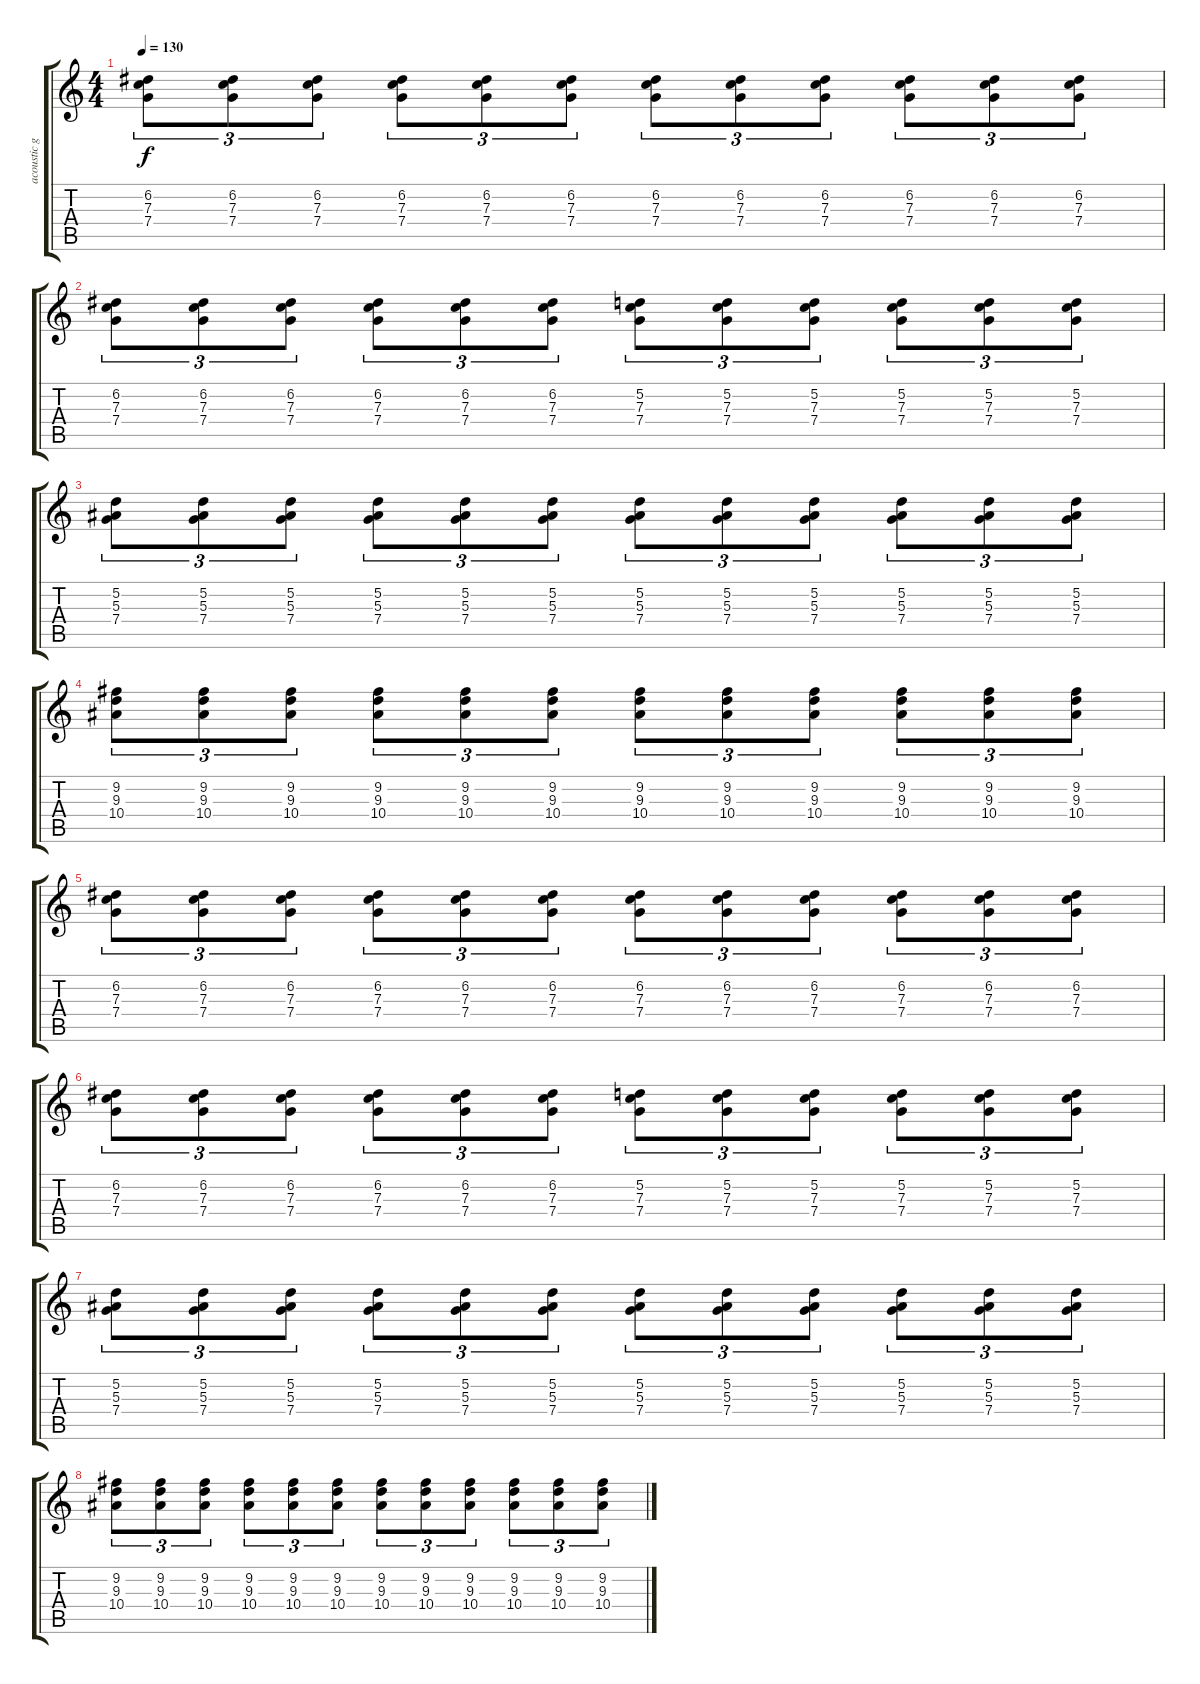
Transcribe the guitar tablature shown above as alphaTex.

\track ("acoustic guitar" "acoustic g") {instrument acousticguitarsteel}
\staff {score tabs}
\tuning (D4 A3 F3 C3 G2 C2) {hide}
\ts (4 4)
\tempo 130
\clef g2
\ks c
(6.2 7.3 7.4).8{tu (3 2) dy f} (6.2 7.3 7.4).8{tu (3 2)} (6.2 7.3 7.4).8{tu (3 2)} (6.2 7.3 7.4).8{tu (3 2)} (6.2 7.3 7.4).8{tu (3 2)} (6.2 7.3 7.4).8{tu (3 2)} (6.2 7.3 7.4).8{tu (3 2)} (6.2 7.3 7.4).8{tu (3 2)} (6.2 7.3 7.4).8{tu (3 2)} (6.2 7.3 7.4).8{tu (3 2)} (6.2 7.3 7.4).8{tu (3 2)} (6.2 7.3 7.4).8{tu (3 2)} |
(6.2 7.3 7.4).8{tu (3 2)} (6.2 7.3 7.4).8{tu (3 2)} (6.2 7.3 7.4).8{tu (3 2)} (6.2 7.3 7.4).8{tu (3 2)} (6.2 7.3 7.4).8{tu (3 2)} (6.2 7.3 7.4).8{tu (3 2)} (5.2 7.3 7.4).8{tu (3 2)} (5.2 7.3 7.4).8{tu (3 2)} (5.2 7.3 7.4).8{tu (3 2)} (5.2 7.3 7.4).8{tu (3 2)} (5.2 7.3 7.4).8{tu (3 2)} (5.2 7.3 7.4).8{tu (3 2)} |
(5.2 5.3 7.4).8{tu (3 2)} (5.2 5.3 7.4).8{tu (3 2)} (5.2 5.3 7.4).8{tu (3 2)} (5.2 5.3 7.4).8{tu (3 2)} (5.2 5.3 7.4).8{tu (3 2)} (5.2 5.3 7.4).8{tu (3 2)} (5.2 5.3 7.4).8{tu (3 2)} (5.2 5.3 7.4).8{tu (3 2)} (5.2 5.3 7.4).8{tu (3 2)} (5.2 5.3 7.4).8{tu (3 2)} (5.2 5.3 7.4).8{tu (3 2)} (5.2 5.3 7.4).8{tu (3 2)} |
(9.2 9.3 10.4).8{tu (3 2)} (9.2 9.3 10.4).8{tu (3 2)} (9.2 9.3 10.4).8{tu (3 2)} (9.2 9.3 10.4).8{tu (3 2)} (9.2 9.3 10.4).8{tu (3 2)} (9.2 9.3 10.4).8{tu (3 2)} (9.2 9.3 10.4).8{tu (3 2)} (9.2 9.3 10.4).8{tu (3 2)} (9.2 9.3 10.4).8{tu (3 2)} (9.2 9.3 10.4).8{tu (3 2)} (9.2 9.3 10.4).8{tu (3 2)} (9.2 9.3 10.4).8{tu (3 2)} |
(6.2 7.3 7.4).8{tu (3 2)} (6.2 7.3 7.4).8{tu (3 2)} (6.2 7.3 7.4).8{tu (3 2)} (6.2 7.3 7.4).8{tu (3 2)} (6.2 7.3 7.4).8{tu (3 2)} (6.2 7.3 7.4).8{tu (3 2)} (6.2 7.3 7.4).8{tu (3 2)} (6.2 7.3 7.4).8{tu (3 2)} (6.2 7.3 7.4).8{tu (3 2)} (6.2 7.3 7.4).8{tu (3 2)} (6.2 7.3 7.4).8{tu (3 2)} (6.2 7.3 7.4).8{tu (3 2)} |
(6.2 7.3 7.4).8{tu (3 2)} (6.2 7.3 7.4).8{tu (3 2)} (6.2 7.3 7.4).8{tu (3 2)} (6.2 7.3 7.4).8{tu (3 2)} (6.2 7.3 7.4).8{tu (3 2)} (6.2 7.3 7.4).8{tu (3 2)} (5.2 7.3 7.4).8{tu (3 2)} (5.2 7.3 7.4).8{tu (3 2)} (5.2 7.3 7.4).8{tu (3 2)} (5.2 7.3 7.4).8{tu (3 2)} (5.2 7.3 7.4).8{tu (3 2)} (5.2 7.3 7.4).8{tu (3 2)} |
(5.2 5.3 7.4).8{tu (3 2)} (5.2 5.3 7.4).8{tu (3 2)} (5.2 5.3 7.4).8{tu (3 2)} (5.2 5.3 7.4).8{tu (3 2)} (5.2 5.3 7.4).8{tu (3 2)} (5.2 5.3 7.4).8{tu (3 2)} (5.2 5.3 7.4).8{tu (3 2)} (5.2 5.3 7.4).8{tu (3 2)} (5.2 5.3 7.4).8{tu (3 2)} (5.2 5.3 7.4).8{tu (3 2)} (5.2 5.3 7.4).8{tu (3 2)} (5.2 5.3 7.4).8{tu (3 2)} |
(9.2 9.3 10.4).8{tu (3 2)} (9.2 9.3 10.4).8{tu (3 2)} (9.2 9.3 10.4).8{tu (3 2)} (9.2 9.3 10.4).8{tu (3 2)} (9.2 9.3 10.4).8{tu (3 2)} (9.2 9.3 10.4).8{tu (3 2)} (9.2 9.3 10.4).8{tu (3 2)} (9.2 9.3 10.4).8{tu (3 2)} (9.2 9.3 10.4).8{tu (3 2)} (9.2 9.3 10.4).8{tu (3 2)} (9.2 9.3 10.4).8{tu (3 2)} (9.2 9.3 10.4).8{tu (3 2)}
